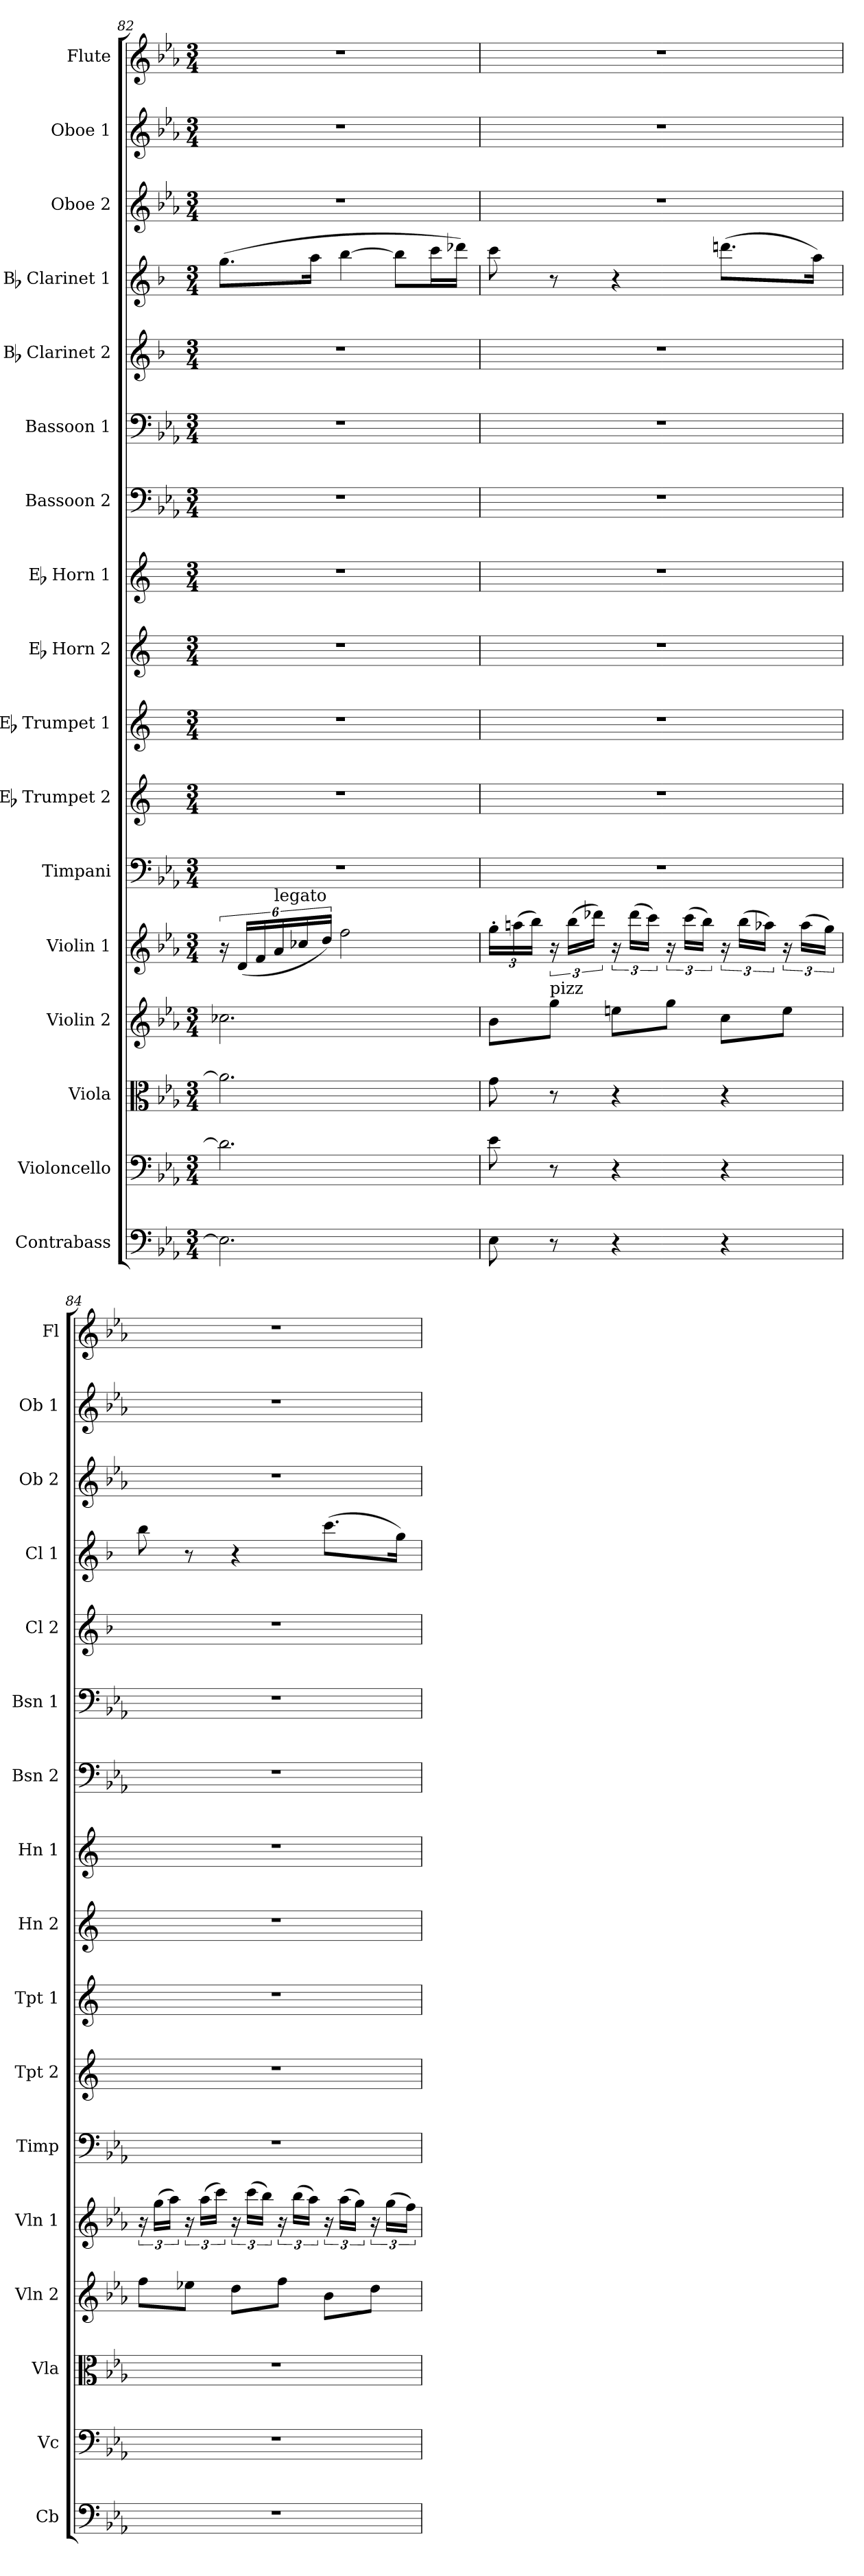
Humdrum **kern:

**kern	**kern	**kern	**kern	**kern	**kern	**kern	**kern	**kern	**kern	**kern	**kern	**kern	**kern	**kern	**kern	**kern
*part17	*part16	*part15	*part14	*part13	*part12	*part11	*part10	*part9	*part8	*part7	*part6	*part5	*part4	*part3	*part2	*part1
*staff17	*staff16	*staff15	*staff14	*staff13	*staff12	*staff11	*staff10	*staff9	*staff8	*staff7	*staff6	*staff5	*staff4	*staff3	*staff2	*staff1
*I"Contrabass	*I"Violoncello	*I"Viola	*I"Violin 2	*I"Violin 1	*I"Timpani	*I"Eb Trumpet 2	*I"Eb Trumpet 1	*I"Eb Horn 2	*I"Eb Horn 1	*I"Bassoon 2	*I"Bassoon 1	*I"Bb Clarinet 2	*I"Bb Clarinet 1	*I"Oboe 2	*I"Oboe 1	*I"Flute
*I'Cb	*I'Vc	*I'Vla	*I'Vln 2	*I'Vln 1	*I'Timp	*I'Tpt 2	*I'Tpt 1	*I'Hn 2	*I'Hn 1	*I'Bsn 2	*I'Bsn 1	*I'Cl 2	*I'Cl 1	*I'Ob 2	*I'Ob 1	*I'Fl
*clefF4	*clefF4	*clefC3	*clefG2	*clefG2	*clefF4	*clefG2	*clefG2	*clefG2	*clefG2	*clefF4	*clefF4	*clefG2	*clefG2	*clefG2	*clefG2	*clefG2
*ITrd7c12	*	*	*	*	*	*ITrd-2c-3	*ITrd-2c-3	*ITrd5c9	*ITrd5c9	*	*	*ITrd1c2	*ITrd1c2	*	*	*
*k[b-e-a-]	*k[b-e-a-]	*k[b-e-a-]	*k[b-e-a-]	*k[b-e-a-]	*k[b-e-a-]	*k[b-e-a-]	*k[b-e-a-]	*k[b-e-a-]	*k[b-e-a-]	*k[b-e-a-]	*k[b-e-a-]	*k[b-e-a-]	*k[b-e-a-]	*k[b-e-a-]	*k[b-e-a-]	*k[b-e-a-]
*M3/4	*M3/4	*M3/4	*M3/4	*M3/4	*M3/4	*M3/4	*M3/4	*M3/4	*M3/4	*M3/4	*M3/4	*M3/4	*M3/4	*M3/4	*M3/4	*M3/4
=82	=82	=82	=82	=82	=82	=82	=82	=82	=82	=82	=82	=82	=82	=82	=82	=82
2.EE-\]	2.d\]	2.a-\]	2.cc-X\	24r	2.r	2.r	2.r	2.r	2.r	2.r	2.r	2.r	(8.ff\L	2.r	2.r	2.r
.	.	.	.	(24d/LL	.	.	.	.	.	.	.	.	.	.	.	.
.	.	.	.	24f/	.	.	.	.	.	.	.	.	.	.	.	.
!	!	!	!	!LO:TX:a:t=legato	!	!	!	!	!	!	!	!	!	!	!	!
.	.	.	.	24a-/	.	.	.	.	.	.	.	.	.	.	.	.
.	.	.	.	24cc-X/	.	.	.	.	.	.	.	.	.	.	.	.
.	.	.	.	.	.	.	.	.	.	.	.	.	16gg\Jk	.	.	.
.	.	.	.	24dd/JJ)	.	.	.	.	.	.	.	.	.	.	.	.
.	.	.	.	2ff\	.	.	.	.	.	.	.	.	[4aa-\	.	.	.
.	.	.	.	.	.	.	.	.	.	.	.	.	8aa-\L]	.	.	.
.	.	.	.	.	.	.	.	.	.	.	.	.	16bb-\L	.	.	.
.	.	.	.	.	.	.	.	.	.	.	.	.	16ccc-X\JJ)	.	.	.
=83	=83	=83	=83	=83	=83	=83	=83	=83	=83	=83	=83	=83	=83	=83	=83	=83
*	*	*	*	*Xbrackettup	*	*	*	*	*	*	*	*	*	*	*	*
8EE-\	8e-\	8g\	8b-\L	24gg'\LL	2.r	2.r	2.r	2.r	2.r	2.r	2.r	2.r	8bb-\	2.r	2.r	2.r
.	.	.	.	(24aan\	.	.	.	.	.	.	.	.	.	.	.	.
.	.	.	.	24bb-\JJ)	.	.	.	.	.	.	.	.	.	.	.	.
*	*	*	*	*brackettup	*	*	*	*	*	*	*	*	*	*	*	*
!	!	!	!LO:TX:a:t=pizz	!	!	!	!	!	!	!	!	!	!	!	!	!
8r	8r	8r	8gg\J	24r	.	.	.	.	.	.	.	.	8r	.	.	.
.	.	.	.	(24bb-\LL	.	.	.	.	.	.	.	.	.	.	.	.
.	.	.	.	24ddd-X\JJ)	.	.	.	.	.	.	.	.	.	.	.	.
4r	4r	4r	8een\L	24r	.	.	.	.	.	.	.	.	4r	.	.	.
.	.	.	.	(24ddd-\LL	.	.	.	.	.	.	.	.	.	.	.	.
.	.	.	.	24ccc\JJ)	.	.	.	.	.	.	.	.	.	.	.	.
.	.	.	8gg\J	24r	.	.	.	.	.	.	.	.	.	.	.	.
.	.	.	.	(24ccc\LL	.	.	.	.	.	.	.	.	.	.	.	.
.	.	.	.	24bb-\JJ)	.	.	.	.	.	.	.	.	.	.	.	.
4r	4r	4r	8cc\L	24r	.	.	.	.	.	.	.	.	(8.cccn\L	.	.	.
.	.	.	.	(24bb-\LL	.	.	.	.	.	.	.	.	.	.	.	.
.	.	.	.	24aa-X\JJ)	.	.	.	.	.	.	.	.	.	.	.	.
.	.	.	8ee\J	24r	.	.	.	.	.	.	.	.	.	.	.	.
.	.	.	.	(24aa-\LL	.	.	.	.	.	.	.	.	.	.	.	.
.	.	.	.	.	.	.	.	.	.	.	.	.	16gg\Jk)	.	.	.
.	.	.	.	24gg\JJ)	.	.	.	.	.	.	.	.	.	.	.	.
!!LO:PB:g=z
=84	=84	=84	=84	=84	=84	=84	=84	=84	=84	=84	=84	=84	=84	=84	=84	=84
2.r	2.r	2.r	8ff\L	24r	2.r	2.r	2.r	2.r	2.r	2.r	2.r	2.r	8aa-\	2.r	2.r	2.r
.	.	.	.	(24gg\LL	.	.	.	.	.	.	.	.	.	.	.	.
.	.	.	.	24aa-\JJ)	.	.	.	.	.	.	.	.	.	.	.	.
.	.	.	8ee-X\J	24r	.	.	.	.	.	.	.	.	8r	.	.	.
.	.	.	.	(24aa-\LL	.	.	.	.	.	.	.	.	.	.	.	.
.	.	.	.	24ccc\JJ)	.	.	.	.	.	.	.	.	.	.	.	.
.	.	.	8dd\L	24r	.	.	.	.	.	.	.	.	4r	.	.	.
.	.	.	.	(24ccc\LL	.	.	.	.	.	.	.	.	.	.	.	.
.	.	.	.	24bb-\JJ)	.	.	.	.	.	.	.	.	.	.	.	.
.	.	.	8ff\J	24r	.	.	.	.	.	.	.	.	.	.	.	.
.	.	.	.	(24bb-\LL	.	.	.	.	.	.	.	.	.	.	.	.
.	.	.	.	24aa-\JJ)	.	.	.	.	.	.	.	.	.	.	.	.
.	.	.	8b-\L	24r	.	.	.	.	.	.	.	.	(8.bb-\L	.	.	.
.	.	.	.	(24aa-\LL	.	.	.	.	.	.	.	.	.	.	.	.
.	.	.	.	24gg\JJ)	.	.	.	.	.	.	.	.	.	.	.	.
.	.	.	8dd\J	24r	.	.	.	.	.	.	.	.	.	.	.	.
.	.	.	.	(24gg\LL	.	.	.	.	.	.	.	.	.	.	.	.
.	.	.	.	.	.	.	.	.	.	.	.	.	16ff\Jk)	.	.	.
.	.	.	.	24ff\JJ)	.	.	.	.	.	.	.	.	.	.	.	.
=	=	=	=	=	=	=	=	=	=	=	=	=	=	=	=	=
*-	*-	*-	*-	*-	*-	*-	*-	*-	*-	*-	*-	*-	*-	*-	*-	*-
